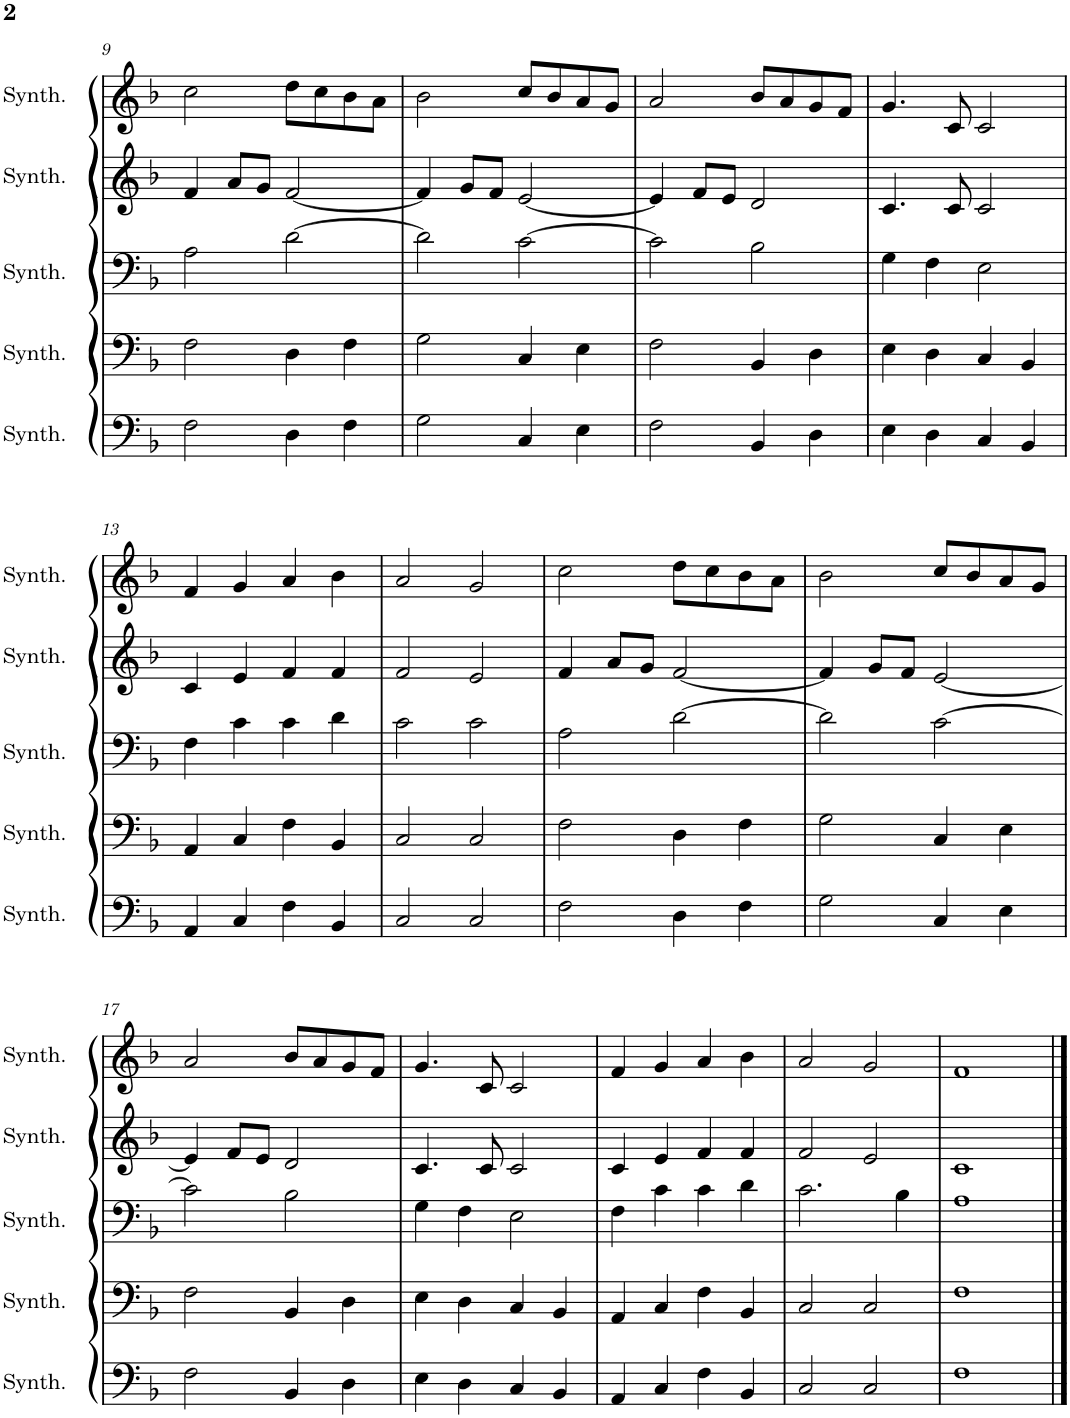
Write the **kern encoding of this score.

**kern	**kern	**kern	**kern	**kern
*part5	*part4	*part3	*part2	*part1
*staff5	*staff4	*staff3	*staff2	*staff1
*I"Saw Synthesizer	*I"Saw Synthesizer	*I"Saw Synthesizer	*I"Saw Synthesizer	*I"Saw Synthesizer
*I'Synth.	*I'Synth.	*I'Synth.	*I'Synth.	*I'Synth.
!!LO:PB:g=z
*clefF4	*clefF4	*clefF4	*clefG2	*clefG2
*k[b-]	*k[b-]	*k[b-]	*k[b-]	*k[b-]
*M4/4	*M4/4	*M4/4	*M4/4	*M4/4
=9	=9	=9	=9	=9
2F\	2F\	2A\	4f/	2cc\
.	.	.	8a/L	.
.	.	.	8g/J	.
4D\	4D\	[2d\	[2f/	8dd\L
.	.	.	.	8cc\
4F\	4F\	.	.	8b-\
.	.	.	.	8a\J
=10	=10	=10	=10	=10
2G\	2G\	2d\]	4f/]	2b-\
.	.	.	8g/L	.
.	.	.	8f/J	.
4C/	4C/	[2c\	[2e/	8cc/L
.	.	.	.	8b-/
4E\	4E\	.	.	8a/
.	.	.	.	8g/J
=11	=11	=11	=11	=11
2F\	2F\	2c\]	4e/]	2a/
.	.	.	8f/L	.
.	.	.	8e/J	.
4BB-/	4BB-/	2B-\	2d/	8b-/L
.	.	.	.	8a/
4D\	4D\	.	.	8g/
.	.	.	.	8f/J
=12	=12	=12	=12	=12
4E\	4E\	4G\	4.c/	4.g/
4D\	4D\	4F\	.	.
.	.	.	8c/	8c/
4C/	4C/	2E\	2c/	2c/
4BB-/	4BB-/	.	.	.
!!LO:LB:g=z
=13	=13	=13	=13	=13
4AA/	4AA/	4F\	4c/	4f/
4C/	4C/	4c\	4e/	4g/
4F\	4F\	4c\	4f/	4a/
4BB-/	4BB-/	4d\	4f/	4b-\
=14	=14	=14	=14	=14
2C/	2C/	2c\	2f/	2a/
2C/	2C/	2c\	2e/	2g/
=15	=15	=15	=15	=15
2F\	2F\	2A\	4f/	2cc\
.	.	.	8a/L	.
.	.	.	8g/J	.
4D\	4D\	[2d\	[2f/	8dd\L
.	.	.	.	8cc\
4F\	4F\	.	.	8b-\
.	.	.	.	8a\J
=16	=16	=16	=16	=16
2G\	2G\	2d\]	4f/]	2b-\
.	.	.	8g/L	.
.	.	.	8f/J	.
4C/	4C/	[2c\	[2e/	8cc/L
.	.	.	.	8b-/
4E\	4E\	.	.	8a/
.	.	.	.	8g/J
!!LO:LB:g=z
=17	=17	=17	=17	=17
2F\	2F\	2c\]	4e/]	2a/
.	.	.	8f/L	.
.	.	.	8e/J	.
4BB-/	4BB-/	2B-\	2d/	8b-/L
.	.	.	.	8a/
4D\	4D\	.	.	8g/
.	.	.	.	8f/J
=18	=18	=18	=18	=18
4E\	4E\	4G\	4.c/	4.g/
4D\	4D\	4F\	.	.
.	.	.	8c/	8c/
4C/	4C/	2E\	2c/	2c/
4BB-/	4BB-/	.	.	.
=19	=19	=19	=19	=19
4AA/	4AA/	4F\	4c/	4f/
4C/	4C/	4c\	4e/	4g/
4F\	4F\	4c\	4f/	4a/
4BB-/	4BB-/	4d\	4f/	4b-\
=20	=20	=20	=20	=20
2C/	2C/	2.c\	2f/	2a/
2C/	2C/	.	2e/	2g/
.	.	4B-\	.	.
=21	=21	=21	=21	=21
1F	1F	1A	1c	1f
==	==	==	==	==
*-	*-	*-	*-	*-
